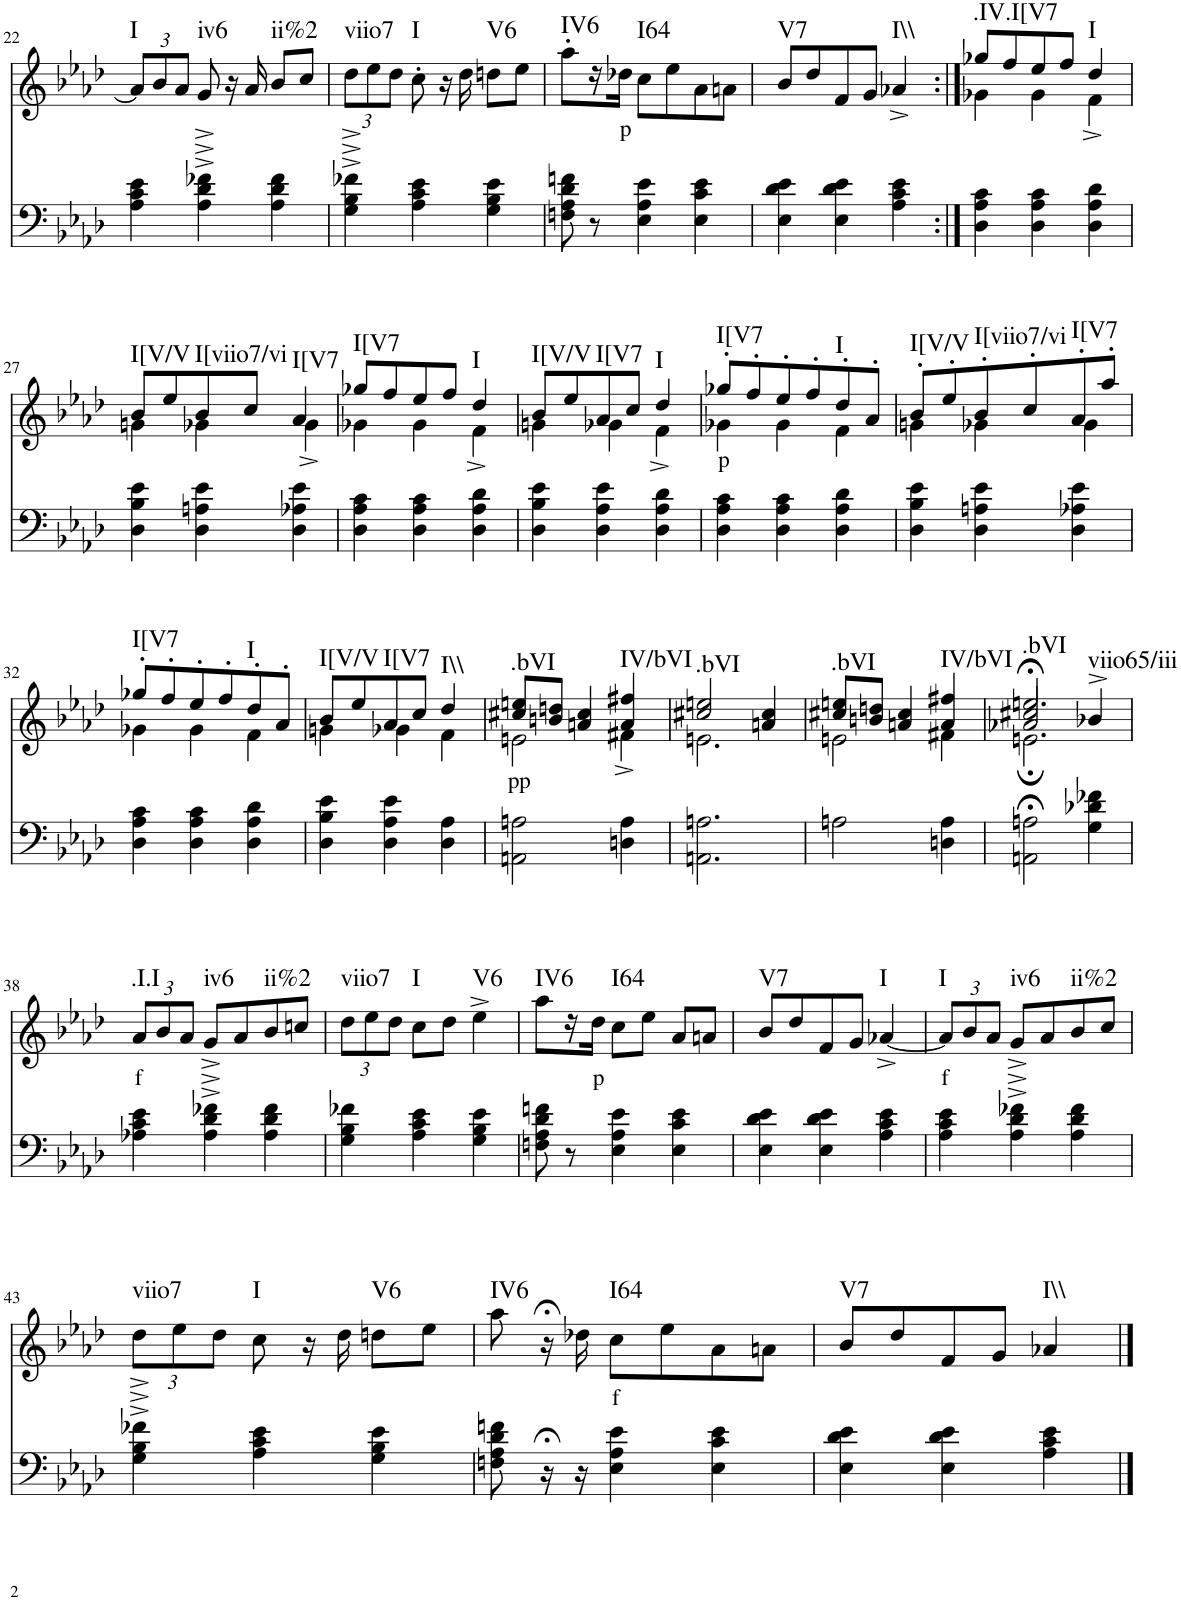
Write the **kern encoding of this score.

**kern	**kern	**text	**harte
*part2	*part1	*part1	*part1
*staff2	*staff1	*staff1	*
*I"piano	*I"piano	*	*
*I'Pno	*I'Pno	*	*
!!LO:PB:g=z
*clefF4	*clefG2	*	*
*k[b-e-a-d-]	*k[b-e-a-d-]	*	*
*A-:	*A-:	*	*
*M3/4	*M3/4	*	*
*	*Xbrackettup	*	*
=22	=22	=22	=22
!	!	!	!LO:H:kt=I
4A-\ 4c\ 4e-\	12a-/L]	.	N
.	12b-/	.	.
.	12a-/J	.	.
!	!	!	!LO:H:kt=iv6
4A-\^ 4d-\^ 4f-X\^	8g/	.	N
.	16r	.	.
.	16a-/	.	.
!	!	!	!LO:H:kt=ii%2
4A-\ 4d-\ 4f-\	8b-/L	.	N
.	8cc/J	.	.
=23	=23	=23	=23
!	!	!	!LO:H:kt=viio7
4G\^ 4B-\^ 4f-X\^	12dd-\L	.	N
.	12ee-\	.	.
.	12dd-\J	.	.
!	!	!	!LO:H:kt=I
4A-\ 4c\ 4e-\	8cc'\	.	N
.	16r	.	.
.	16dd-\	.	.
!	!	!	!LO:H:kt=V6
4G\ 4B-\ 4e-\	8ddn\L	.	N
.	8ee-\J	.	.
=24	=24	=24	=24
!	!	!	!LO:H:kt=IV6
8Fn\ 8A-\ 8d-\ 8fn\	8aa-'\L	.	N
8r	16r	.	.
!	!	!LO:LY:b	!
.	16dd-X\JJ	p	.
!	!	!	!LO:H:kt=I64
4E-\ 4A-\ 4e-\	8cc\L	.	N
.	8ee-\	.	.
4E-\ 4c\ 4e-\	8a-\	.	.
.	8an\J	.	.
=25	=25	=25	=25
!	!	!	!LO:H:kt=V7
4E-\ 4d-\ 4e-\	8b-/L	.	N
.	8dd-/	.	.
4E-\ 4d-\ 4e-\	8f/	.	.
.	8g/J	.	.
!	!	!	!LO:H:kt=I\\
4A-\ 4c\ 4e-\	4a-X^/	.	N
=26:|!	=26:|!	=26:|!	=26:|!
*	*^	*	*
!	!	!	!	!LO:H:kt=.IV.I[V7
4D-\ 4A-\ 4c\	8gg-X/L	4g-X\	.	N
.	8ff/	.	.	.
4D-\ 4A-\ 4c\	8ee-/	4g-\	.	.
.	8ff/J	.	.	.
!	!	!	!	!LO:H:kt=I
4D-\ 4A-\ 4d-\	4dd-/	4f^\	.	N
!!LO:LB:g=z	!!
=27	=27	=27	=27	=27
!	!	!	!	!LO:H:kt=I[V/V
4D-\ 4B-\ 4e-\	8b-/L	4gn\	.	N
.	8ee-/	.	.	.
!	!	!	!	!LO:H:kt=I[viio7/vi
4D-\ 4An\ 4e-\	8b-/	4g-X\	.	N
.	8cc/J	.	.	.
!	!	!	!	!LO:H:kt=I[V7
4D-\ 4A-X\ 4e-\	4a-/	4g-^\	.	N
=28	=28	=28	=28	=28
!	!	!	!	!LO:H:kt=I[V7
4D-\ 4A-\ 4c\	8gg-X/L	4g-X\	.	N
.	8ff/	.	.	.
4D-\ 4A-\ 4c\	8ee-/	4g-\	.	.
.	8ff/J	.	.	.
!	!	!	!	!LO:H:kt=I
4D-\ 4A-\ 4d-\	4dd-/	4f^\	.	N
=29	=29	=29	=29	=29
!	!	!	!	!LO:H:kt=I[V/V
4D-\ 4B-\ 4e-\	8b-/L	4gn\	.	N
.	8ee-/	.	.	.
!	!	!	!	!LO:H:kt=I[V7
4D-\ 4A-\ 4e-\	8a-/	4g-X\	.	N
.	8cc/J	.	.	.
!	!	!	!	!LO:H:kt=I
4D-\ 4A-\ 4d-\	4dd-/	4f^\	.	N
=30	=30	=30	=30	=30
!	!	!	!LO:LY:b	!LO:H:kt=I[V7
4D-\ 4A-\ 4c\	8gg-X'/L	4g-X\	p	N
.	8ff'/	.	.	.
4D-\ 4A-\ 4c\	8ee-'/	4g-\	.	.
.	8ff'/	.	.	.
!	!	!	!	!LO:H:kt=I
4D-\ 4A-\ 4d-\	8dd-'/	4f\	.	N
.	8a-'/J	.	.	.
=31	=31	=31	=31	=31
!	!	!	!	!LO:H:kt=I[V/V
4D-\ 4B-\ 4e-\	8b-'/L	4gn\	.	N
.	8ee-'/	.	.	.
!	!	!	!	!LO:H:kt=I[viio7/vi
4D-\ 4An\ 4e-\	8b-'/	4g-X\	.	N
.	8cc'/	.	.	.
!	!	!	!	!LO:H:kt=I[V7
4D-\ 4A-X\ 4e-\	8a-'/	4g-\	.	N
.	8aa-'/J	.	.	.
!!LO:LB:g=z	!!
=32	=32	=32	=32	=32
!	!	!	!	!LO:H:kt=I[V7
4D-\ 4A-\ 4c\	8gg-X'/L	4g-X\	.	N
.	8ff'/	.	.	.
4D-\ 4A-\ 4c\	8ee-'/	4g-\	.	.
.	8ff'/	.	.	.
!	!	!	!	!LO:H:kt=I
4D-\ 4A-\ 4d-\	8dd-'/	4f\	.	N
.	8a-'/J	.	.	.
=33	=33	=33	=33	=33
!	!	!	!	!LO:H:kt=I[V/V
4D-\ 4B-\ 4e-\	8b-/L	4gn\	.	N
.	8ee-/	.	.	.
!	!	!	!	!LO:H:kt=I[V7
4D-\ 4A-\ 4e-\	8a-/	4g-X\	.	N
.	8cc/J	.	.	.
!	!	!	!	!LO:H:kt=I\\
4D-\ 4A-\	4dd-/	4f\	.	N
=34	=34	=34	=34	=34
!	!	!	!LO:LY:b	!LO:H:kt=.bVI
2AAn\ 2An\	8cc#X/ 8een/L	2en\	pp	N
.	8bn/ 8ddn/J	.	.	.
.	4an/ 4cc#/	.	.	.
!	!	!	!	!LO:H:kt=IV/bVI
4Dn\ 4A\	4a/ 4ff#X/	4f#X^\	.	N
=35	=35	=35	=35	=35
!	!	!	!	!LO:H:kt=.bVI
2.AAn\ 2.An\	2cc#X/ 2een/	2.en\	.	N
.	4an/ 4cc#/	.	.	.
=36	=36	=36	=36	=36
!	!	!	!	!LO:H:kt=.bVI
2An\	8cc#X/ 8een/L	2en\	.	N
.	8bn/ 8ddn/J	.	.	.
.	4an/ 4cc#/	.	.	.
!	!	!	!	!LO:H:kt=IV/bVI
4Dn\ 4A\	4a/ 4ff#X/	4f#X\	.	N
=37	=37	=37	=37	=37
*	*	*^	*	*
!	!	!	!	!	!LO:H:n=1:kt=.bVI
!	!	!	!	!	!LO:H:n=2:kt=viio65/iii
2AAn\;< 2An\;<	2.een;</	2a-X/; 2cc#X/;	2.en;<\	.	N N
4G\ 4d-X\ 4f-X\	.	4b-X^/	.	.	.
*	*	*v	*v	*	*
!!LO:LB:g=z
=38	=38	=38	=38	=38
!	!	!	!LO:LY:b	!LO:H:kt=.I.I
*	*v	*v	*	*
4A-X\ 4c\ 4e-\	12a-/L	f	N
.	12b-/	.	.
.	12a-/J	.	.
!	!	!	!LO:H:kt=iv6
4A-\^ 4d-\^ 4f-X\^	8g/L	.	N
.	8a-/	.	.
!	!	!	!LO:H:kt=ii%2
4A-\ 4d-\ 4f-\	8b-/	.	N
.	8ccn/J	.	.
=39	=39	=39	=39
!	!	!	!LO:H:kt=viio7
4G\ 4B-\ 4f-X\	12dd-\L	.	N
.	12ee-\	.	.
.	12dd-\J	.	.
!	!	!	!LO:H:kt=I
4A-\ 4c\ 4e-\	8cc\L	.	N
.	8dd-\J	.	.
!	!	!	!LO:H:kt=V6
4G\ 4B-\ 4e-\	4ee-^\	.	N
=40	=40	=40	=40
!	!	!	!LO:H:kt=IV6
8Fn\ 8A-\ 8d-\ 8fn\	8aa-\L	.	N
8r	16r	.	.
!	!	!LO:LY:b	!
.	16dd-\JJ	p	.
!	!	!	!LO:H:kt=I64
4E-\ 4A-\ 4e-\	8cc\L	.	N
.	8ee-\J	.	.
4E-\ 4c\ 4e-\	8a-/L	.	.
.	8an/J	.	.
=41	=41	=41	=41
!	!	!	!LO:H:kt=V7
4E-\ 4d-\ 4e-\	8b-/L	.	N
.	8dd-/	.	.
4E-\ 4d-\ 4e-\	8f/	.	.
.	8g/J	.	.
!	!	!	!LO:H:kt=I
4A-\ 4c\ 4e-\	[4a-X^/	.	N
=42	=42	=42	=42
!	!	!LO:LY:b	!LO:H:kt=I
4A-\ 4c\ 4e-\	12a-/L]	f	N
.	12b-/	.	.
.	12a-/J	.	.
!	!	!	!LO:H:kt=iv6
4A-\^ 4d-\^ 4f-X\^	8g/L	.	N
.	8a-/	.	.
!	!	!	!LO:H:kt=ii%2
4A-\ 4d-\ 4f-\	8b-/	.	N
.	8cc/J	.	.
!!LO:LB:g=z
=43	=43	=43	=43
!	!	!	!LO:H:kt=viio7
4G\^ 4B-\^ 4f-X\^	12dd-\L	.	N
.	12ee-\	.	.
.	12dd-\J	.	.
!	!	!	!LO:H:kt=I
4A-\ 4c\ 4e-\	8cc\	.	N
.	16r	.	.
.	16dd-\	.	.
!	!	!	!LO:H:kt=V6
4G\ 4B-\ 4e-\	8ddn\L	.	N
.	8ee-\J	.	.
=44	=44	=44	=44
!	!	!	!LO:H:kt=IV6
8Fn\ 8A-\ 8d-\ 8fn\	8aa-\	.	N
16r;<	16r;<	.	.
16r	16dd-X\	.	.
!	!	!LO:LY:b	!LO:H:kt=I64
4E-\ 4A-\ 4e-\	8cc\L	f	N
.	8ee-\	.	.
4E-\ 4c\ 4e-\	8a-\	.	.
.	8an\J	.	.
=45	=45	=45	=45
!	!	!	!LO:H:kt=V7
4E-\ 4d-\ 4e-\	8b-/L	.	N
.	8dd-/	.	.
4E-\ 4d-\ 4e-\	8f/	.	.
.	8g/J	.	.
!	!	!	!LO:H:kt=I\\
4A-\ 4c\ 4e-\	4a-X/	.	N
==	==	==	==
*-	*-	*-	*-
